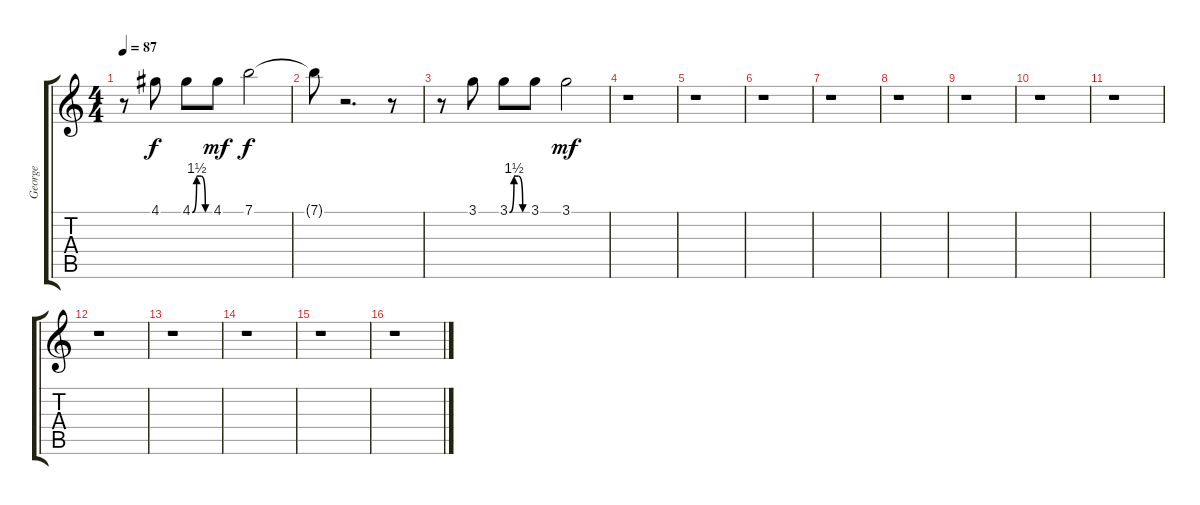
\track ("George" "George") {instrument distortionguitar}
\staff {score tabs}
\tuning (E4 B3 G3 D3 A2 E2) {hide}
\ts (4 4)
\tempo 87
\clef g2
\ks c
r.8{dy f} 4.1.8 4.1{be (custom 0 0 15 6 30 6 45 0 60 0)}.8 4.1.8{dy mf} 7.1.2{dy f} |
7.1{t}.8 r.2{d} r.8 |
r.8 3.1.8 3.1{be (custom 0 0 15 6 30 6 45 0 60 0)}.8 3.1.8 3.1.2{dy mf} |
r.1 |
r.1 |
r.1 |
r.1 |
r.1 |
r.1 |
r.1 |
r.1 |
r.1 |
r.1 |
r.1 |
r.1 |
r.1
